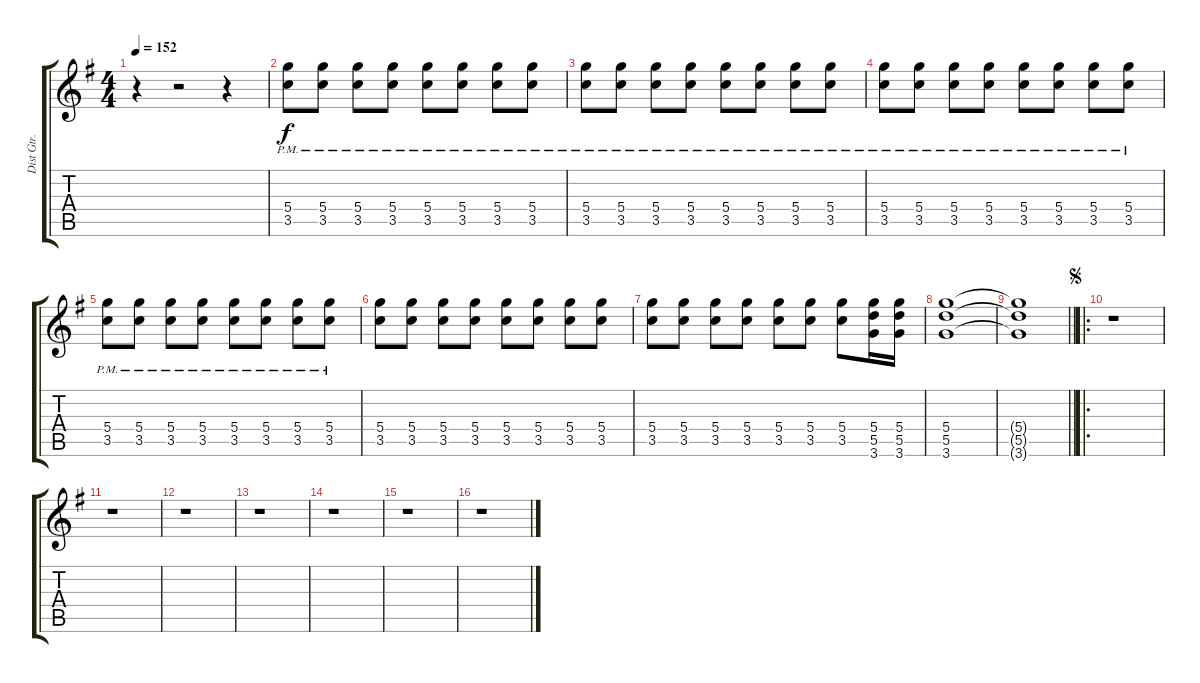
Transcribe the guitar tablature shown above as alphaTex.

\track ("Dist Gtr." "Dist Gtr.") {instrument distortionguitar}
\staff {score tabs}
\tuning (E4 B3 G4 D4 A3 E3) {hide}
\ts (4 4)
\tempo 152
\clef g2
\ks g
r.4{dy f instrument distortionguitar} r.2 r.4 |
(5.4{pm} 3.5{pm}).8 (5.4{pm} 3.5{pm}).8 (5.4{pm} 3.5{pm}).8 (5.4{pm} 3.5{pm}).8 (5.4{pm} 3.5{pm}).8 (5.4{pm} 3.5{pm}).8 (5.4{pm} 3.5{pm}).8 (5.4{pm} 3.5{pm}).8 |
(5.4{pm} 3.5{pm}).8 (5.4{pm} 3.5{pm}).8 (5.4{pm} 3.5{pm}).8 (5.4{pm} 3.5{pm}).8 (5.4{pm} 3.5{pm}).8 (5.4{pm} 3.5{pm}).8 (5.4{pm} 3.5{pm}).8 (5.4{pm} 3.5{pm}).8 |
(5.4{pm} 3.5{pm}).8 (5.4{pm} 3.5{pm}).8 (5.4{pm} 3.5{pm}).8 (5.4{pm} 3.5{pm}).8 (5.4{pm} 3.5{pm}).8 (5.4{pm} 3.5{pm}).8 (5.4{pm} 3.5{pm}).8 (5.4{pm} 3.5{pm}).8 |
(5.4{pm} 3.5{pm}).8 (5.4{pm} 3.5{pm}).8 (5.4{pm} 3.5{pm}).8 (5.4{pm} 3.5{pm}).8 (5.4{pm} 3.5{pm}).8 (5.4{pm} 3.5{pm}).8 (5.4{pm} 3.5{pm}).8 (5.4{pm} 3.5{pm}).8 |
(5.4 3.5).8 (5.4 3.5).8 (5.4 3.5).8 (5.4 3.5).8 (5.4 3.5).8 (5.4 3.5).8 (5.4 3.5).8 (5.4 3.5).8 |
(5.4 3.5).8 (5.4 3.5).8 (5.4 3.5).8 (5.4 3.5).8 (5.4 3.5).8 (5.4 3.5).8 (5.4 3.5).8 (5.4 5.5 3.6).16 (5.4 5.5 3.6).16 |
(5.4 5.5 3.6).1 |
\barLineRight lightlight
(5.4{t} 5.5{t} 3.6{t}).1 |
\ro
\jump segno
r.1 |
r.1 |
r.1 |
r.1 |
r.1 |
r.1 |
r.1
